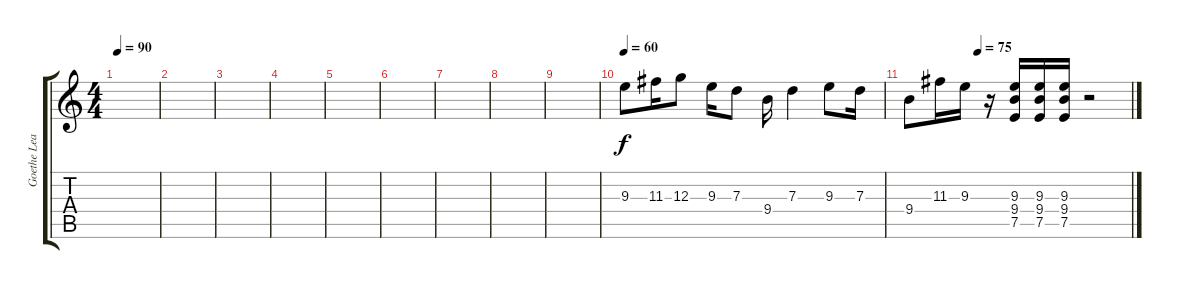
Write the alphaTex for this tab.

\track ("Goethe Lead" "Goethe Lea") {instrument distortionguitar}
\staff {score tabs}
\tuning (E4 B3 G3 D3 A2 E2) {hide}
\ts (4 4)
\tempo 90
\clef g2
\ks c
|
|
|
|
|
|
|
|
|
\tempo 60
9.3.8 11.3.16 12.3.8 9.3.16 7.3.8 9.4.16 7.3.4 9.3.8 7.3.16 |
\tempo (75 0.3125)
9.4.8 11.3.16 9.3.16 r.16 (9.3 9.4 7.5).16 (9.3 9.4 7.5).16 (9.3 9.4 7.5).16 r.2
